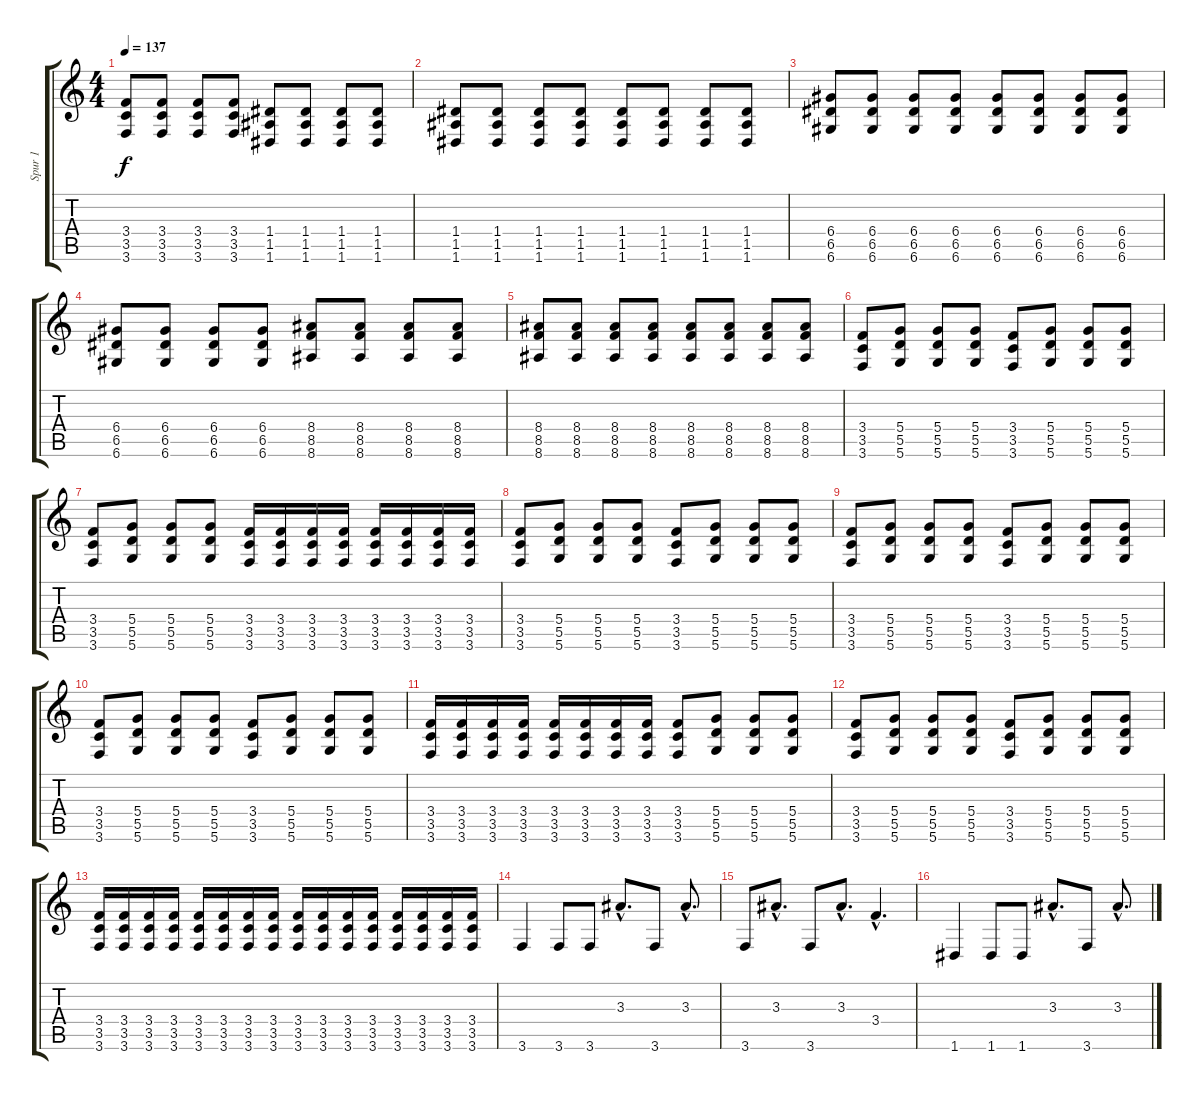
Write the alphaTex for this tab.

\track ("Spur 1" "Spur 1") {instrument electricguitarclean}
\staff {score tabs}
\tuning (E4 B3 G3 D3 A2 D2) {hide}
\ts (4 4)
\tempo 137
\clef g2
\ks c
(3.4 3.5 3.6).8{dy f} (3.4 3.5 3.6).8 (3.4 3.5 3.6).8 (3.4 3.5 3.6).8 (1.4 1.5 1.6).8 (1.4 1.5 1.6).8 (1.4 1.5 1.6).8 (1.4 1.5 1.6).8 |
(1.4 1.5 1.6).8 (1.4 1.5 1.6).8 (1.4 1.5 1.6).8 (1.4 1.5 1.6).8 (1.4 1.5 1.6).8 (1.4 1.5 1.6).8 (1.4 1.5 1.6).8 (1.4 1.5 1.6).8 |
(6.4 6.5 6.6).8 (6.4 6.5 6.6).8 (6.4 6.5 6.6).8 (6.4 6.5 6.6).8 (6.4 6.5 6.6).8 (6.4 6.5 6.6).8 (6.4 6.5 6.6).8 (6.4 6.5 6.6).8 |
(6.4 6.5 6.6).8 (6.4 6.5 6.6).8 (6.4 6.5 6.6).8 (6.4 6.5 6.6).8 (8.4 8.5 8.6).8 (8.4 8.5 8.6).8 (8.4 8.5 8.6).8 (8.4 8.5 8.6).8 |
(8.4 8.5 8.6).8 (8.4 8.5 8.6).8 (8.4 8.5 8.6).8 (8.4 8.5 8.6).8 (8.4 8.5 8.6).8 (8.4 8.5 8.6).8 (8.4 8.5 8.6).8 (8.4 8.5 8.6).8 |
(3.4 3.5 3.6).8 (5.4 5.5 5.6).8 (5.4 5.5 5.6).8 (5.4 5.5 5.6).8 (3.4 3.5 3.6).8 (5.4 5.5 5.6).8 (5.4 5.5 5.6).8 (5.4 5.5 5.6).8 |
(3.4 3.5 3.6).8 (5.4 5.5 5.6).8 (5.4 5.5 5.6).8 (5.4 5.5 5.6).8 (3.4 3.5 3.6).16 (3.4 3.5 3.6).16 (3.4 3.5 3.6).16 (3.4 3.5 3.6).16 (3.4 3.5 3.6).16 (3.4 3.5 3.6).16 (3.4 3.5 3.6).16 (3.4 3.5 3.6).16 |
(3.4 3.5 3.6).8 (5.4 5.5 5.6).8 (5.4 5.5 5.6).8 (5.4 5.5 5.6).8 (3.4 3.5 3.6).8 (5.4 5.5 5.6).8 (5.4 5.5 5.6).8 (5.4 5.5 5.6).8 |
(3.4 3.5 3.6).8 (5.4 5.5 5.6).8 (5.4 5.5 5.6).8 (5.4 5.5 5.6).8 (3.4 3.5 3.6).8 (5.4 5.5 5.6).8 (5.4 5.5 5.6).8 (5.4 5.5 5.6).8 |
(3.4 3.5 3.6).8 (5.4 5.5 5.6).8 (5.4 5.5 5.6).8 (5.4 5.5 5.6).8 (3.4 3.5 3.6).8 (5.4 5.5 5.6).8 (5.4 5.5 5.6).8 (5.4 5.5 5.6).8 |
(3.4 3.5 3.6).16 (3.4 3.5 3.6).16 (3.4 3.5 3.6).16 (3.4 3.5 3.6).16 (3.4 3.5 3.6).16 (3.4 3.5 3.6).16 (3.4 3.5 3.6).16 (3.4 3.5 3.6).16 (3.4 3.5 3.6).8 (5.4 5.5 5.6).8 (5.4 5.5 5.6).8 (5.4 5.5 5.6).8 |
(3.4 3.5 3.6).8 (5.4 5.5 5.6).8 (5.4 5.5 5.6).8 (5.4 5.5 5.6).8 (3.4 3.5 3.6).8 (5.4 5.5 5.6).8 (5.4 5.5 5.6).8 (5.4 5.5 5.6).8 |
(3.4 3.5 3.6).16 (3.4 3.5 3.6).16 (3.4 3.5 3.6).16 (3.4 3.5 3.6).16 (3.4 3.5 3.6).16 (3.4 3.5 3.6).16 (3.4 3.5 3.6).16 (3.4 3.5 3.6).16 (3.4 3.5 3.6).16 (3.4 3.5 3.6).16 (3.4 3.5 3.6).16 (3.4 3.5 3.6).16 (3.4 3.5 3.6).16 (3.4 3.5 3.6).16 (3.4 3.5 3.6).16 (3.4 3.5 3.6).16 |
3.6.4 3.6.8 3.6.8 3.3{hac}.8{d} 3.6.8 3.3{hac}.8{d} |
3.6.8 3.3{hac}.8{d} 3.6.8 3.3{hac}.8{d} 3.4{hac}.4{d} |
1.6.4 1.6.8 1.6.8 3.3{hac}.8{d} 3.6.8 3.3{hac}.8{d}
